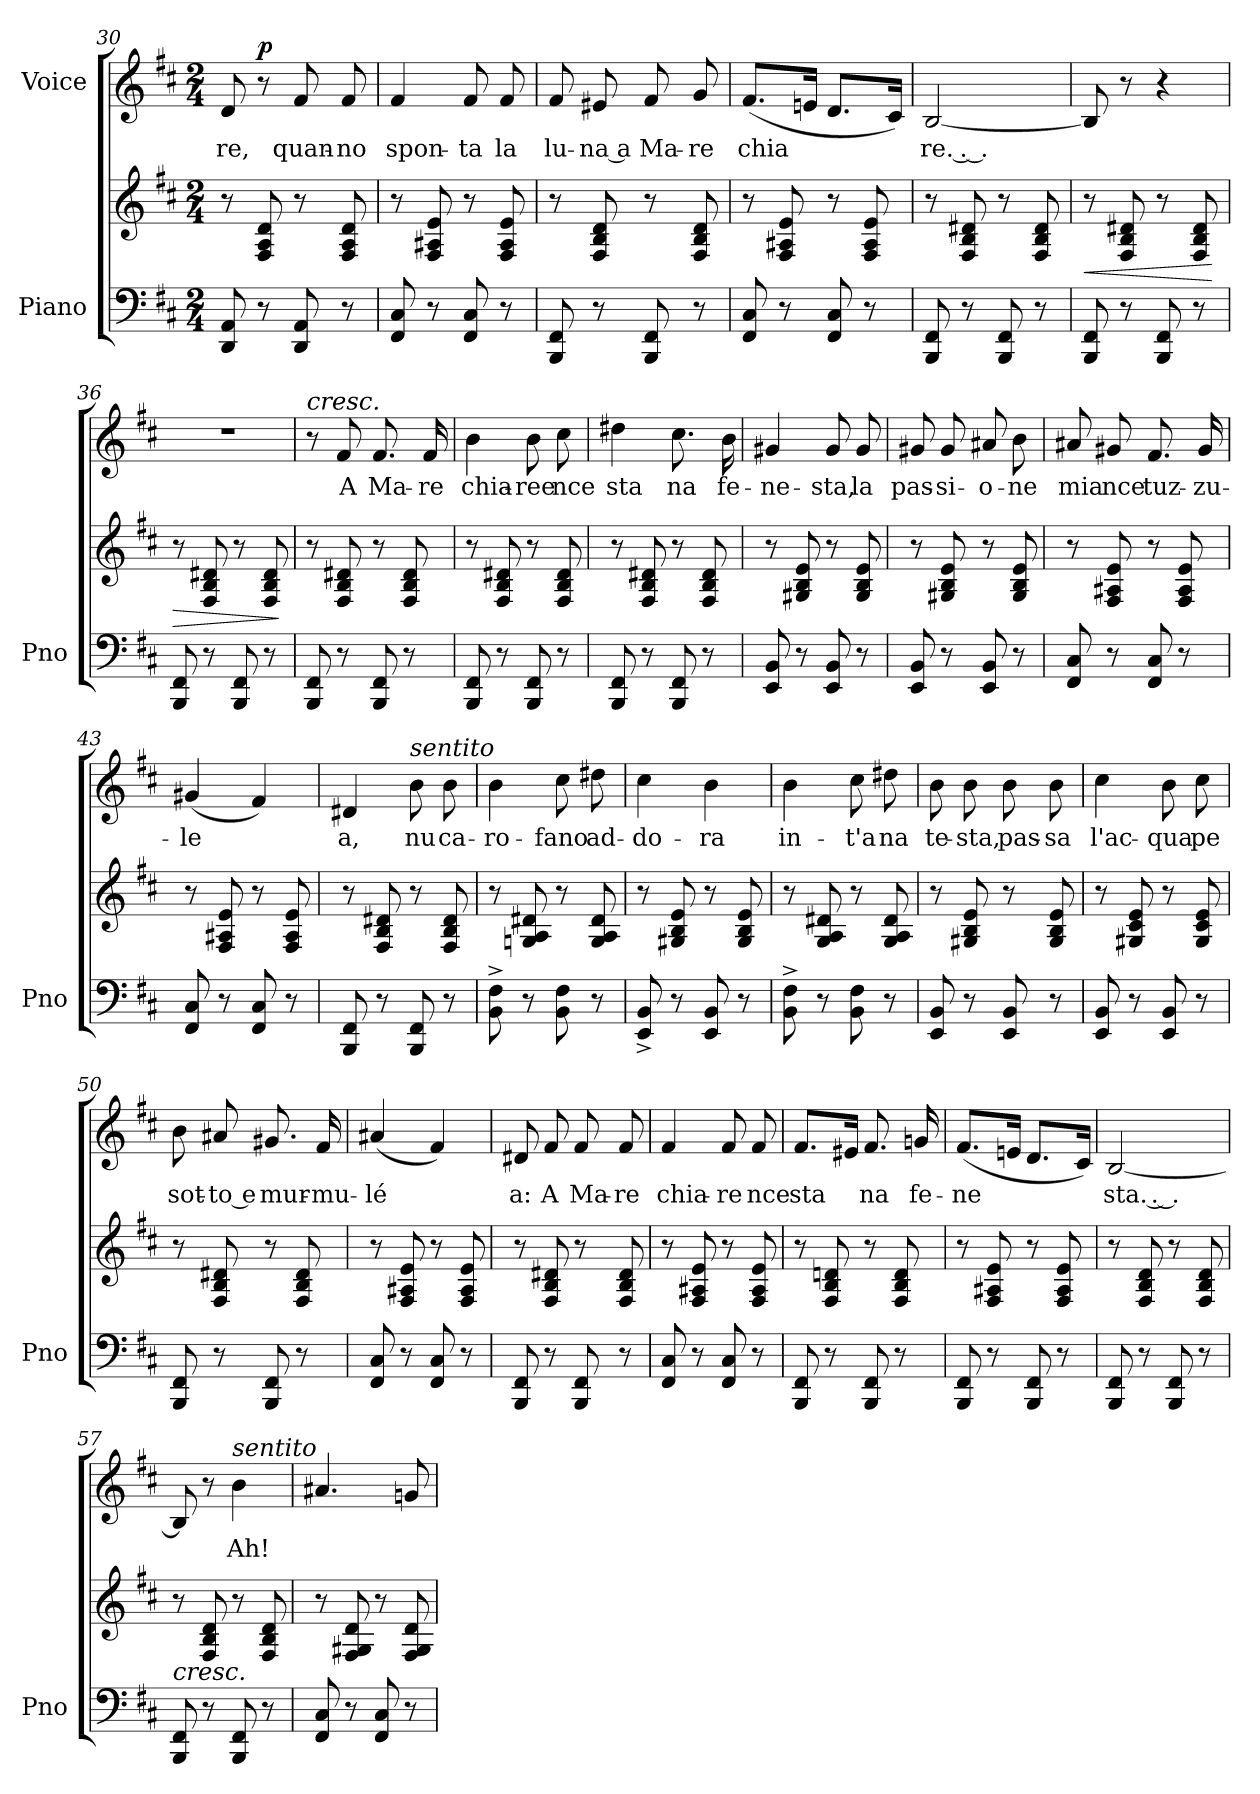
**kern	**kern	**dynam	**kern	**text	**dynam
*part2	*part2	*part2	*part1	*part1	*part1
*staff3	*staff2	*staff2/3	*staff1	*staff1	*staff1
*I"Piano	*	*	*I"Voice	*	*
*I'Pno	*	*	*	*	*
*clefF4	*clefG2	*	*clefG2	*	*
*k[f#c#]	*k[f#c#]	*	*k[f#c#]	*	*
*M2/4	*M2/4	*	*M2/4	*	*
=30	=30	=30	=30	=30	=30
!	!	!	!	!LO:LY:b	!
8DD/ 8AA/	8r	.	8d/	re,	.
!	!	!	!	!	!LO:DY:a
8r	8F#/ 8A/ 8d/	.	8r	.	p
!	!	!	!	!LO:LY:b	!
8DD/ 8AA/	8r	.	8f#/	quan-	.
!	!	!	!	!LO:LY:b	!
8r	8F#/ 8A/ 8d/	.	8f#/	no	.
=31	=31	=31	=31	=31	=31
!	!	!	!	!LO:LY:b	!
8FF#/ 8C#/	8r	.	4f#/	spon-	.
8r	8F#/ 8A#X/ 8e/	.	.	.	.
!	!	!	!	!LO:LY:b	!
8FF#/ 8C#/	8r	.	8f#/	ta	.
!	!	!	!	!LO:LY:b	!
8r	8F#/ 8A#/ 8e/	.	8f#/	la	.
=32	=32	=32	=32	=32	=32
!	!	!	!	!LO:LY:b	!
8BBB/ 8FF#/	8r	.	8f#/	lu-	.
!	!	!	!	!LO:LY:b	!
8r	8F#/ 8B/ 8d/	.	8e#X/	na a	.
!	!	!	!	!LO:LY:b	!
8BBB/ 8FF#/	8r	.	8f#/	Ma-	.
!	!	!	!	!LO:LY:b	!
8r	8F#/ 8B/ 8d/	.	8g/	re	.
=33	=33	=33	=33	=33	=33
!	!	!	!	!LO:LY:b	!
8FF#/ 8C#/	8r	.	(<8.f#/L	chia	.
8r	8F#/ 8A#X/ 8e/	.	.	.	.
.	.	.	16en/Jk	.	.
8FF#/ 8C#/	8r	.	8.d/L	.	.
8r	8F#/ 8A#/ 8e/	.	.	.	.
.	.	.	16c#/Jk)	.	.
!!LO:LB:g=z
=34	=34	=34	=34	=34	=34
!	!	!	!	!LO:LY:b	!
8BBB/ 8FF#/	8r	.	[2B/	re. . .	.
8r	8F#/ 8B/ 8d#X/	.	.	.	.
8BBB/ 8FF#/	8r	.	.	.	.
8r	8F#/ 8B/ 8d#/	.	.	.	.
=35	=35	=35	=35	=35	=35
!	!	!LO:HP:b	!	!	!
8BBB/ 8FF#/	8r	<	8B/]	.	.
8r	8F#/ 8B/ 8d#X/	.	8r	.	.
8BBB/ 8FF#/	8r	.	4r	.	.
8r	8F#/ 8B/ 8d#/	.	.	.	.
.	.	[	.	.	.
=36	=36	=36	=36	=36	=36
!	!	!LO:HP:b	!	!	!
8BBB/ 8FF#/	8r	>	2r	.	.
8r	8F#/ 8B/ 8d#X/	.	.	.	.
8BBB/ 8FF#/	8r	.	.	.	.
8r	8F#/ 8B/ 8d#/	.	.	.	.
.	.	]	.	.	.
=37	=37	=37	=37	=37	=37
!	!	!	!LO:TX:a:i:t=cresc.	!	!
8BBB/ 8FF#/	8r	.	8r	.	.
!	!	!	!	!LO:LY:b	!
8r	8F#/ 8B/ 8d#X/	.	8f#/	A	.
!	!	!	!	!LO:LY:b	!
8BBB/ 8FF#/	8r	.	8.f#/	Ma-	.
8r	8F#/ 8B/ 8d#/	.	.	.	.
!	!	!	!	!LO:LY:b	!
.	.	.	16f#/	re	.
=38	=38	=38	=38	=38	=38
!	!	!	!	!LO:LY:b	!
8BBB/ 8FF#/	8r	.	4b\	chia-	.
8r	8F#/ 8B/ 8d#X/	.	.	.	.
!	!	!	!	!LO:LY:b	!
8BBB/ 8FF#/	8r	.	8b\	ree	.
!	!	!	!	!LO:LY:b	!
8r	8F#/ 8B/ 8d#/	.	8cc#\	nce	.
=39	=39	=39	=39	=39	=39
!	!	!	!	!LO:LY:b	!
8BBB/ 8FF#/	8r	.	4dd#X\	sta	.
8r	8F#/ 8B/ 8d#X/	.	.	.	.
!	!	!	!	!LO:LY:b	!
8BBB/ 8FF#/	8r	.	8.cc#\	na	.
8r	8F#/ 8B/ 8d#/	.	.	.	.
!	!	!	!	!LO:LY:b	!
.	.	.	16b\	fe-	.
!!LO:LB:g=z
=40	=40	=40	=40	=40	=40
!	!	!	!	!LO:LY:b	!
8EE/ 8BB/	8r	.	4g#X/	ne-	.
8r	8G#X/ 8B/ 8e/	.	.	.	.
!	!	!	!	!LO:LY:b	!
8EE/ 8BB/	8r	.	8g#/	sta,	.
!	!	!	!	!LO:LY:b	!
8r	8G#/ 8B/ 8e/	.	8g#/	la	.
=41	=41	=41	=41	=41	=41
!	!	!	!	!LO:LY:b	!
8EE/ 8BB/	8r	.	8g#X/	pas-	.
!	!	!	!	!LO:LY:b	!
8r	8G#X/ 8B/ 8e/	.	8g#/	si-	.
!	!	!	!	!LO:LY:b	!
8EE/ 8BB/	8r	.	8a#X/	o-	.
!	!	!	!	!LO:LY:b	!
8r	8G#/ 8B/ 8e/	.	8b\	ne	.
=42	=42	=42	=42	=42	=42
!	!	!	!	!LO:LY:b	!
8FF#/ 8C#/	8r	.	8a#X/	mia	.
!	!	!	!	!LO:LY:b	!
8r	8F#/ 8A#X/ 8e/	.	8g#X/	nce	.
!	!	!	!	!LO:LY:b	!
8FF#/ 8C#/	8r	.	8.f#/	tuz-	.
8r	8F#/ 8A#/ 8e/	.	.	.	.
!	!	!	!	!LO:LY:b	!
.	.	.	16g#/	zu-	.
=43	=43	=43	=43	=43	=43
!	!	!	!	!LO:LY:b	!
8FF#/ 8C#/	8r	.	(<4g#X/	le	.
8r	8F#/ 8A#X/ 8e/	.	.	.	.
8FF#/ 8C#/	8r	.	4f#/)	.	.
8r	8F#/ 8A#/ 8e/	.	.	.	.
=44	=44	=44	=44	=44	=44
!	!	!	!	!LO:LY:b	!
8BBB/ 8FF#/	8r	.	4d#X/	a,	.
8r	8F#/ 8B/ 8d#X/	.	.	.	.
!	!	!	!LO:TX:a:i:t=sentito	!	!
!	!	!	!	!LO:LY:b	!
8BBB/ 8FF#/	8r	.	8b\	nu	.
!	!	!	!	!LO:LY:b	!
8r	8F#/ 8B/ 8d#/	.	8b\	ca-	.
!!LO:PB:g=z
=45	=45	=45	=45	=45	=45
!	!	!	!	!LO:LY:b	!
8BB\^ 8F#\^	8r	.	4b\	ro-	.
8r	8Gn/ 8A/ 8d#X/	.	.	.	.
!	!	!	!	!LO:LY:b	!
8BB\ 8F#\	8r	.	8cc#\	fano	.
!	!	!	!	!LO:LY:b	!
8r	8G/ 8A/ 8d#/	.	8dd#X\	ad-	.
=46	=46	=46	=46	=46	=46
!	!	!	!	!LO:LY:b	!
8EE/^ 8BB/^	8r	.	4cc#\	do-	.
8r	8G#X/ 8B/ 8e/	.	.	.	.
!	!	!	!	!LO:LY:b	!
8EE/ 8BB/	8r	.	4b\	ra	.
8r	8G#/ 8B/ 8e/	.	.	.	.
=47	=47	=47	=47	=47	=47
!	!	!	!	!LO:LY:b	!
8BB\^ 8F#\^	8r	.	4b\	in-	.
8r	8G/ 8A/ 8d#X/	.	.	.	.
!	!	!	!	!LO:LY:b	!
8BB\ 8F#\	8r	.	8cc#\	t'a	.
!	!	!	!	!LO:LY:b	!
8r	8G/ 8A/ 8d#/	.	8dd#X\	na	.
=48	=48	=48	=48	=48	=48
!	!	!	!	!LO:LY:b	!
8EE/ 8BB/	8r	.	8b\	te-	.
!	!	!	!	!LO:LY:b	!
8r	8G#X/ 8B/ 8e/	.	8b\	sta,	.
!	!	!	!	!LO:LY:b	!
8EE/ 8BB/	8r	.	8b\	pas-	.
!	!	!	!	!LO:LY:b	!
8r	8G#/ 8B/ 8e/	.	8b\	sa	.
=49	=49	=49	=49	=49	=49
!	!	!	!	!LO:LY:b	!
8EE/ 8BB/	8r	.	4cc#\	l'ac-	.
8r	8G#X/ 8c#/ 8e/	.	.	.	.
!	!	!	!	!LO:LY:b	!
8EE/ 8BB/	8r	.	8b\	qua	.
!	!	!	!	!LO:LY:b	!
8r	8G#/ 8c#/ 8e/	.	8cc#\	pe	.
!!LO:LB:g=z
=50	=50	=50	=50	=50	=50
!	!	!	!	!LO:LY:b	!
8BBB/ 8FF#/	8r	.	8b\	sot-	.
!	!	!	!	!LO:LY:b	!
8r	8F#/ 8B/ 8d#X/	.	8a#X/	to e	.
!	!	!	!	!LO:LY:b	!
8BBB/ 8FF#/	8r	.	8.g#X/	mur-	.
8r	8F#/ 8B/ 8d#/	.	.	.	.
!	!	!	!	!LO:LY:b	!
.	.	.	16f#/	mu-	.
=51	=51	=51	=51	=51	=51
!	!	!	!	!LO:LY:b	!
8FF#/ 8C#/	8r	.	(<4a#X/	lé	.
8r	8F#/ 8A#X/ 8e/	.	.	.	.
8FF#/ 8C#/	8r	.	4f#/)	.	.
8r	8F#/ 8A#/ 8e/	.	.	.	.
=52	=52	=52	=52	=52	=52
!	!	!	!	!LO:LY:b	!
8BBB/ 8FF#/	8r	.	8d#X/	a:	.
!	!	!	!	!LO:LY:b	!
8r	8F#/ 8B/ 8d#X/	.	8f#/	A	.
!	!	!	!	!LO:LY:b	!
8BBB/ 8FF#/	8r	.	8f#/	Ma-	.
!	!	!	!	!LO:LY:b	!
8r	8F#/ 8B/ 8d#/	.	8f#/	re	.
=53	=53	=53	=53	=53	=53
!	!	!	!	!LO:LY:b	!
8FF#/ 8C#/	8r	.	4f#/	chia-	.
8r	8F#/ 8A#X/ 8e/	.	.	.	.
!	!	!	!	!LO:LY:b	!
8FF#/ 8C#/	8r	.	8f#/	re	.
!	!	!	!	!LO:LY:b	!
8r	8F#/ 8A#/ 8e/	.	8f#/	nce	.
=54	=54	=54	=54	=54	=54
!	!	!	!	!LO:LY:b	!
8BBB/ 8FF#/	8r	.	8.f#/L	sta	.
8r	8F#/ 8B/ 8dn/	.	.	.	.
.	.	.	16e#X/Jk	.	.
!	!	!	!	!LO:LY:b	!
8BBB/ 8FF#/	8r	.	8.f#/	na	.
8r	8F#/ 8B/ 8d/	.	.	.	.
!	!	!	!	!LO:LY:b	!
.	.	.	16gn/	fe-	.
!!LO:LB:g=z
=55	=55	=55	=55	=55	=55
!	!	!	!	!LO:LY:b	!
8BBB/ 8FF#/	8r	.	(<8.f#/L	ne	.
8r	8F#/ 8A#X/ 8e/	.	.	.	.
.	.	.	16en/Jk	.	.
8BBB/ 8FF#/	8r	.	8.d/L	.	.
8r	8F#/ 8A#/ 8e/	.	.	.	.
.	.	.	16c#/Jk)	.	.
=56	=56	=56	=56	=56	=56
!	!	!	!	!LO:LY:b	!
8BBB/ 8FF#/	8r	.	[2B/	sta. . .	.
8r	8F#/ 8B/ 8d/	.	.	.	.
8BBB/ 8FF#/	8r	.	.	.	.
8r	8F#/ 8B/ 8d/	.	.	.	.
=57	=57	=57	=57	=57	=57
!	!LO:TX:b:i:t=cresc.	!	!	!	!
8BBB/ 8FF#/	8r	.	8B/]	.	.
8r	8F#/ 8B/ 8d/	.	8r	.	.
!	!	!	!LO:TX:a:i:t=sentito	!	!
!	!	!	!	!LO:LY:b	!
8BBB/ 8FF#/	8r	.	4b\	Ah!	.
8r	8F#/ 8B/ 8d/	.	.	.	.
=58	=58	=58	=58	=58	=58
8FF#/ 8C#/	8r	.	4.a#X/	.	.
8r	8F#/ 8G#X/ 8d/	.	.	.	.
8FF#/ 8C#/	8r	.	.	.	.
8r	8F#/ 8G#/ 8d/	.	8gn/	.	.
=	=	=	=	=	=
*-	*-	*-	*-	*-	*-
